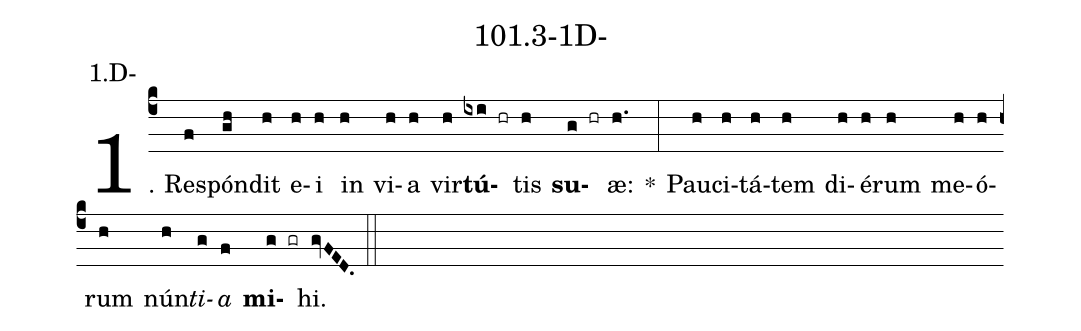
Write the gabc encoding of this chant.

name: 101.3-1D-;
annotation: 1.D-;
%%
(c4)1. Re(f)spón(gh)dit(h) e(h)i(h) in(h) vi(h)a(h) vir(h)<b>tú</b>(ixi hr)tis(h) <b>su</b>(g hr)æ:(h.) *(:) Pau(h)ci(h)tá(h)tem(h) di(h)é(h)rum(h) me(h)ó(h)rum(h) nún(h)<i>ti</i>(g)<i>a</i>(f) <b>mi</b>(g gr)hi.(gvFED.) (::)


%E(h) u(h) o(g) u(f) a(g) e.(gvFED.) (::)
